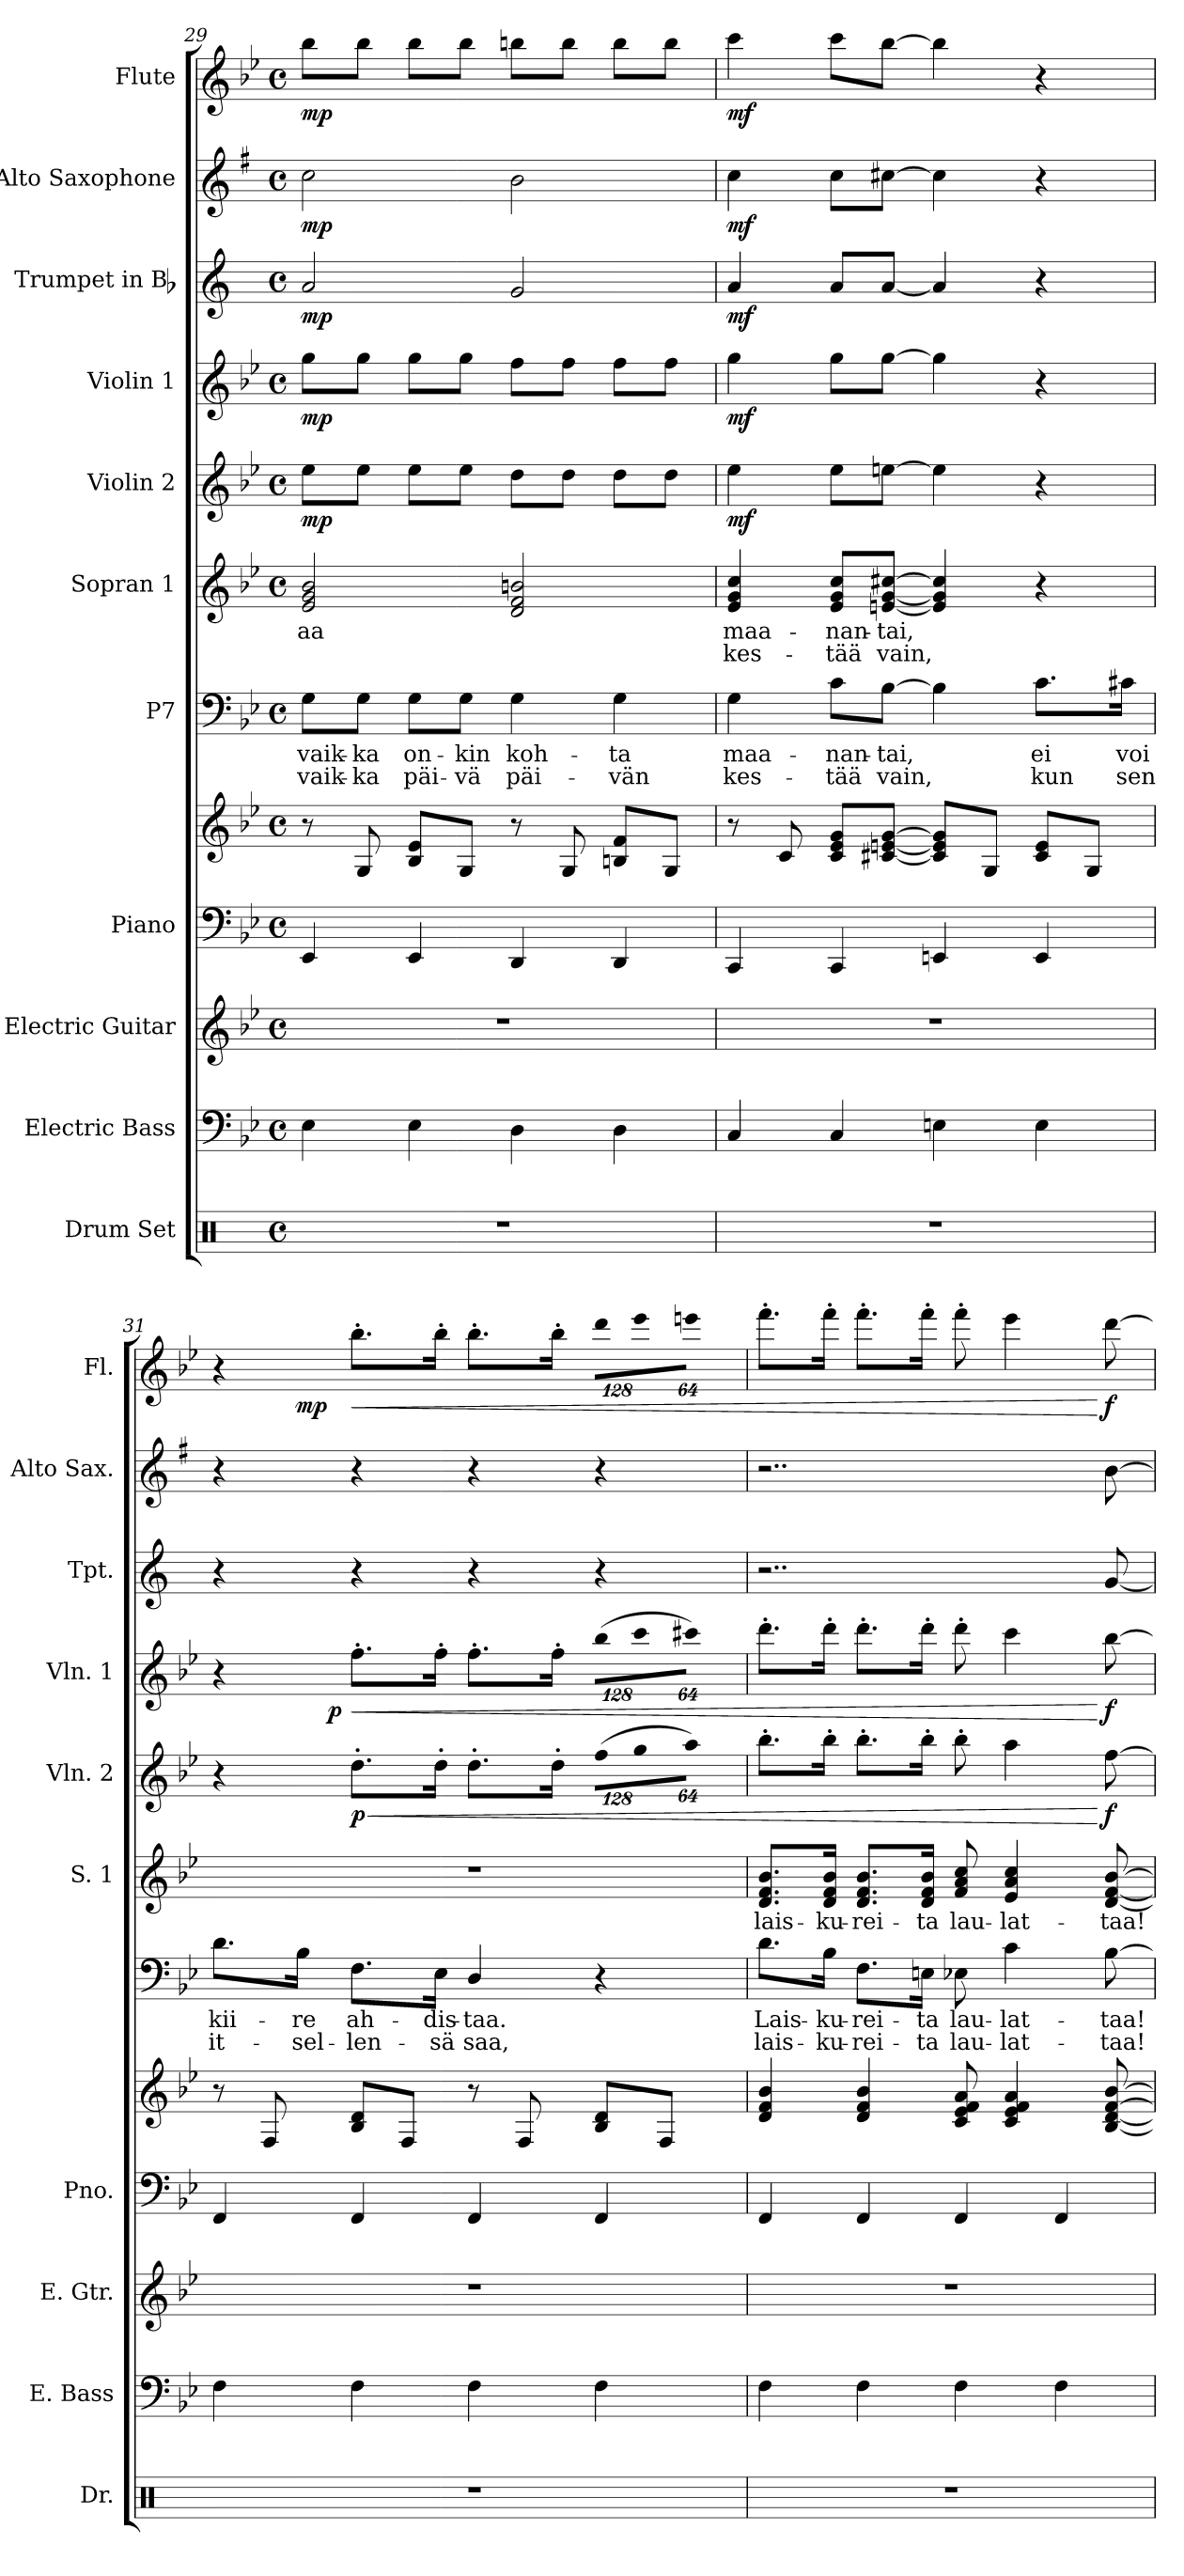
**kern	**kern	**kern	**kern	**kern	**kern	**text	**text	**kern	**text	**text	**kern	**dynam	**kern	**dynam	**kern	**dynam	**kern	**dynam	**kern	**dynam
*part11	*part10	*part9	*part8	*part8	*part7	*part7	*part7	*part6	*part6	*part6	*part5	*part5	*part4	*part4	*part3	*part3	*part2	*part2	*part1	*part1
*staff12	*staff11	*staff10	*staff9	*staff8	*staff7	*staff7	*staff7	*staff6	*staff6	*staff6	*staff5	*staff5	*staff4	*staff4	*staff3	*staff3	*staff2	*staff2	*staff1	*staff1
*I"Drum Set	*I"Electric Bass	*I"Electric Guitar	*I"Piano	*	*I"P7	*	*	*I"Sopran 1	*	*	*I"Violin 2	*	*I"Violin 1	*	*I"Trumpet in Bb	*	*I"Alto Saxophone	*	*I"Flute	*
*I'Dr.	*I'E. Bass	*I'E. Gtr.	*I'Pno.	*	*	*	*	*I'S. 1	*	*	*I'Vln. 2	*	*I'Vln. 1	*	*I'Tpt.	*	*I'Alto Sax.	*	*I'Fl.	*
!!LO:PB:g=z
*clefX	*clefF4	*clefG2	*clefF4	*clefG2	*clefF4	*	*	*clefG2	*	*	*clefG2	*	*clefG2	*	*clefG2	*	*clefG2	*	*clefG2	*
*	*ITrd7c12	*ITrd7c12	*	*	*	*	*	*	*	*	*	*	*	*	*ITrd1c2	*	*ITrd5c9	*	*	*
*k[]	*k[b-e-]	*k[b-e-]	*k[b-e-]	*k[b-e-]	*k[b-e-]	*	*	*k[b-e-]	*	*	*k[b-e-]	*	*k[b-e-]	*	*k[b-e-]	*	*k[b-e-]	*	*k[b-e-]	*
*C:	*B-:	*B-:	*B-:	*B-:	*B-:	*	*	*B-:	*	*	*B-:	*	*B-:	*	*B-:	*	*B-:	*	*B-:	*
*M4/4	*M4/4	*M4/4	*M4/4	*M4/4	*M4/4	*	*	*M4/4	*	*	*M4/4	*	*M4/4	*	*M4/4	*	*M4/4	*	*M4/4	*
*met(c)	*met(c)	*met(c)	*met(c)	*met(c)	*met(c)	*	*	*met(c)	*	*	*met(c)	*	*met(c)	*	*met(c)	*	*met(c)	*	*met(c)	*
=29	=29	=29	=29	=29	=29	=29	=29	=29	=29	=29	=29	=29	=29	=29	=29	=29	=29	=29	=29	=29
!	!	!	!	!	!	!LO:LY:b:color=#000000	!LO:LY:b:color=#000000	!	!	!	!	!	!	!	!	!	!	!	!	!
!	!	!	!	!	!	!	!	!	!LO:LY:b:color=#000000	!	!	!	!	!	!	!	!	!	!	!
1r	4EE-i\	1r	4EE-i/	8r	8Gi\L	vaik-	vaik-	2e-i/ 2gi 2b-i	aa	.	8ee-i\L	mp	8ggi\L	mp	2gi/	mp	2e-i\	mp	8bb-i\L	mp
!	!	!	!	!	!	!LO:LY:b:color=#000000	!LO:LY:b:color=#000000	!	!	!	!	!	!	!	!	!	!	!	!	!
.	.	.	.	8Gi/	8Gi\J	-ka	-ka	.	.	.	8ee-i\J	.	8ggi\J	.	.	.	.	.	8bb-i\J	.
!	!	!	!	!	!	!LO:LY:b:color=#000000	!LO:LY:b:color=#000000	!	!	!	!	!	!	!	!	!	!	!	!	!
.	4EE-i\	.	4EE-i/	8B-i/ 8e-i/L	8Gi\L	on-	päi-	.	.	.	8ee-i\L	.	8ggi\L	.	.	.	.	.	8bb-i\L	.
!	!	!	!	!	!	!LO:LY:b:color=#000000	!LO:LY:b:color=#000000	!	!	!	!	!	!	!	!	!	!	!	!	!
.	.	.	.	8Gi/J	8Gi\J	-kin	-vä	.	.	.	8ee-i\J	.	8ggi\J	.	.	.	.	.	8bb-i\J	.
!	!	!	!	!	!	!LO:LY:b:color=#000000	!LO:LY:b:color=#000000	!	!	!	!	!	!	!	!	!	!	!	!	!
.	4DDi\	.	4DDi/	8r	4Gi\	koh-	päi-	2di/ 2fi 2bni	.	.	8ddi\L	.	8ffi\L	.	2fi/	.	2di\	.	8bbni\L	.
.	.	.	.	8Gi/	.	.	.	.	.	.	8ddi\J	.	8ffi\J	.	.	.	.	.	8bbi\J	.
!	!	!	!	!	!	!LO:LY:b:color=#000000	!LO:LY:b:color=#000000	!	!	!	!	!	!	!	!	!	!	!	!	!
.	4DDi\	.	4DDi/	8Bni/ 8fi/L	4Gi\	-ta	-vän	.	.	.	8ddi\L	.	8ffi\L	.	.	.	.	.	8bbi\L	.
.	.	.	.	8Gi/J	.	.	.	.	.	.	8ddi\J	.	8ffi\J	.	.	.	.	.	8bbi\J	.
=30	=30	=30	=30	=30	=30	=30	=30	=30	=30	=30	=30	=30	=30	=30	=30	=30	=30	=30	=30	=30
!	!	!	!	!	!	!LO:LY:b:color=#000000	!LO:LY:b:color=#000000	!	!	!	!	!	!	!	!	!	!	!	!	!
!	!	!	!	!	!	!	!	!	!LO:LY:b:color=#000000	!LO:LY:b:color=#000000	!	!	!	!	!	!	!	!	!	!
1r	4CCi/	1r	4CCi/	8r	4Gi\	maa-	kes-	4e-i/ 4gi 4cci	maa-	kes-	4ee-i\	mf	4ggi\	mf	4gi/	mf	4e-i\	mf	4ccci\	mf
.	.	.	.	8ci/	.	.	.	.	.	.	.	.	.	.	.	.	.	.	.	.
!	!	!	!	!	!	!LO:LY:b:color=#000000	!LO:LY:b:color=#000000	!	!	!	!	!	!	!	!	!	!	!	!	!
!	!	!	!	!	!	!	!	!	!LO:LY:b:color=#000000	!LO:LY:b:color=#000000	!	!	!	!	!	!	!	!	!	!
.	4CCi/	.	4CCi/	8ci/ 8e-i/ 8gi/L	8ci\L	-nan-	-tää	8e-i/ 8gi/ 8cci/L	-nan-	-tää	8ee-i\L	.	8ggi\L	.	8gi/L	.	8e-i\L	.	8ccci\L	.
!	!	!	!	!	!	!LO:LY:b:color=#000000	!LO:LY:b:color=#000000	!	!	!	!	!	!	!	!	!	!	!	!	!
!	!	!	!	!	!	!	!	!	!LO:LY:b:color=#000000	!LO:LY:b:color=#000000	!	!	!	!	!	!	!	!	!	!
.	.	.	.	[<8c#Xi/ [<8eni/ [>8gi/J	[>8B-i\J	-tai,	vain,	[<8eni/ [<8gi/ [>8cc#Xi/J	-tai,	vain,	[>8eeni\J	.	[>8ggi\J	.	[<8gi/J	.	[>8eni\J	.	[>8bb-i\J	.
.	4EEni\	.	4EEni/	8c#i]/ 8ei]/ 8gi]/L	4B-i\]	.	.	4ei/] 4gi] 4cc#i]	.	.	4eei\]	.	4ggi\]	.	4gi/]	.	4ei\]	.	4bb-i\]	.
.	.	.	.	8Gi/J	.	.	.	.	.	.	.	.	.	.	.	.	.	.	.	.
!	!	!	!	!	!	!LO:LY:b:color=#000000	!LO:LY:b:color=#000000	!	!	!	!	!	!	!	!	!	!	!	!	!
.	4EEi\	.	4EEi/	8c#i/ 8ei/L	8.ci\L	ei	kun	4r	.	.	4r	.	4r	.	4r	.	4r	.	4r	.
.	.	.	.	8Gi/J	.	.	.	.	.	.	.	.	.	.	.	.	.	.	.	.
!	!	!	!	!	!	!LO:LY:b:color=#000000	!LO:LY:b:color=#000000	!	!	!	!	!	!	!	!	!	!	!	!	!
.	.	.	.	.	16c#Xi\Jk	voi	sen	.	.	.	.	.	.	.	.	.	.	.	.	.
=31	=31	=31	=31	=31	=31	=31	=31	=31	=31	=31	=31	=31	=31	=31	=31	=31	=31	=31	=31	=31
!	!	!	!	!	!	!LO:LY:b:color=#000000	!LO:LY:b:color=#000000	!	!	!	!	!	!	!	!	!	!	!	!	!
*	*	*	*	*	*	*	*	*	*	*	*	*	*^	*	*	*	*	*	*^	*
1r	4FFi\	1r	4FFi/	8r	8.di\L	kii-	it-	1r	.	.	4r	.	4r	8ryy	.	4r	.	4r	.	4r	8.ryy	.
.	.	.	.	8Fi/	.	.	.	.	.	.	.	.	.	16ryy	.	.	.	.	.	.	.	.
!	!	!	!	!	!	!LO:LY:b:color=#000000	!LO:LY:b:color=#000000	!	!	!	!	!	!	!	!	!	!	!	!	!	!	!
.	.	.	.	.	16B-i\Jk	-re	-sel-	.	.	.	.	.	.	64ryy	.	.	.	.	.	.	2ryy	mp
.	.	.	.	.	.	.	.	.	.	.	.	.	.	128ryy	.	.	.	.	.	.	.	.
.	.	.	.	.	.	.	.	.	.	.	.	.	.	256ryy	.	.	.	.	.	.	.	.
.	.	.	.	.	.	.	.	.	.	.	.	.	.	1024ryy	.	.	.	.	.	.	.	.
.	.	.	.	.	.	.	.	.	.	.	.	.	.	2ryy	p	.	.	.	.	.	.	.
!	!	!	!	!	!	!LO:LY:b:color=#000000	!LO:LY:b:color=#000000	!	!	!	!	!LO:HP:b	!	!	!LO:HP:b	!	!	!	!	!	!	!LO:HP:b
.	4FFi\	.	4FFi/	8B-i/ 8di/L	8.Fi\L	ah-	-len-	.	.	.	8.dd'i\L	< p	8.ff'i\L	.	<	4r	.	4r	.	8.bb-'i\L	.	<
.	.	.	.	8Fi/J	.	.	.	.	.	.	.	.	.	.	.	.	.	.	.	.	.	.
!	!	!	!	!	!	!LO:LY:b:color=#000000	!LO:LY:b:color=#000000	!	!	!	!	!	!	!	!	!	!	!	!	!	!	!
.	.	.	.	.	16E-i\Jk	-dis-	-sä	.	.	.	16dd'i\Jk	.	16ff'i\Jk	.	.	.	.	.	.	16bb-'i\Jk	.	.
!	!	!	!	!	!	!LO:LY:b:color=#000000	!LO:LY:b:color=#000000	!	!	!	!	!	!	!	!	!	!	!	!	!	!	!
.	4FFi\	.	4FFi/	8r	4Di/	-taa.	saa,	.	.	.	8.dd'i\L	.	8.ff'i\L	.	.	4r	.	4r	.	8.bb-'i\L	.	.
.	.	.	.	8Fi/	.	.	.	.	.	.	.	.	.	.	.	.	.	.	.	.	.	.
.	.	.	.	.	.	.	.	.	.	.	16dd'i\Jk	.	16ff'i\Jk	.	.	.	.	.	.	16bb-'i\Jk	4ryy	.
.	.	.	.	.	.	.	.	.	.	.	.	.	.	4ryy	.	.	.	.	.	.	.	.
*	*	*	*	*	*	*	*	*	*	*	*Xbrackettup	*	*	*	*	*	*	*	*	*	*	*
!	!	!	!	!	!	!	!	!	!	!	!LO:N:vis=8	!	!	!	!	!	!	!	!	!	!	!
*	*	*	*	*	*	*	*	*	*	*	*	*	*Xbrackettup	*	*	*	*	*	*	*	*	*
!	!	!	!	!	!	!	!	!	!	!	!	!	!LO:N:vis=8	!	!	!	!	!	!	!	!	!
*	*	*	*	*	*	*	*	*	*	*	*	*	*	*	*	*	*	*	*	*Xbrackettup	*	*
!	!	!	!	!	!	!	!	!	!	!	!	!	!	!	!	!	!	!	!	!LO:N:vis=8	!	!
.	4FFi\	.	4FFi/	8B-i/ 8di/L	4r	.	.	.	.	.	(1024%85ffi\L	.	(1024%85bb-i\L	.	.	4r	.	4r	.	1024%85dddi\L	.	.
!	!	!	!	!	!	!	!	!	!	!	!LO:N:vis=8	!	!LO:N:vis=8	!	!	!	!	!	!	!LO:N:vis=8	!	!
.	.	.	.	.	.	.	.	.	.	.	1024%85ggi\	.	1024%85ccci\	.	.	.	.	.	.	1024%85eee-i\	.	.
.	.	.	.	8Fi/J	.	.	.	.	.	.	.	.	.	.	.	.	.	.	.	.	.	.
!	!	!	!	!	!	!	!	!	!	!	!LO:N:vis=8	!	!LO:N:vis=8	!	!	!	!	!	!	!LO:N:vis=8	!	!
.	.	.	.	.	.	.	.	.	.	.	512%43aai\J)	.	512%43ccc#Xi\J)	.	.	.	.	.	.	512%43eeeni\J	.	.
.	.	.	.	.	.	.	.	.	.	.	.	.	.	.	.	.	.	.	.	.	16ryy	.
.	.	.	.	.	.	.	.	.	.	.	.	.	.	32ryy	.	.	.	.	.	.	.	.
.	.	.	.	.	.	.	.	.	.	.	.	.	.	512.ryy	.	.	.	.	.	.	.	.
*	*	*	*	*	*	*	*	*	*	*	*	*	*v	*v	*	*	*	*	*	*v	*v	*
!!LO:PB:g=z
=32	=32	=32	=32	=32	=32	=32	=32	=32	=32	=32	=32	=32	=32	=32	=32	=32	=32	=32	=32	=32
*	*	*	*	*	*	*	*	*	*	*	*	*	*^	*	*	*	*	*	*^	*
!	!	!	!	!	!	!LO:LY:b:color=#000000	!LO:LY:b:color=#000000	!	!	!	!	!	!	!	!	!	!	!	!	!	!	!
*	*	*	*	*	*	*	*	*	*	*	*	*	*v	*v	*	*	*	*	*	*v	*v	*
*	*	*	*	*	*	*	*	*	*	*	*	*	*^	*	*	*	*	*	*^	*
!	!	!	!	!	!	!	!	!	!LO:LY:b:color=#000000	!	!	!	!	!	!	!	!	!	!	!	!	!
*	*	*	*	*	*	*	*	*	*	*	*	*	*v	*v	*	*	*	*	*	*v	*v	*
1r	4FFi\	1r	4FFi/	4di/ 4fi 4b-i	8.di\L	Lais-	lais-	8.di/ 8.fi/ 8.b-i/L	lais-	.	8.bb-'i\L	.	8.ddd'i\L	.	2..r	.	2..r	.	8.fff'i\L	.
!	!	!	!	!	!	!LO:LY:b:color=#000000	!LO:LY:b:color=#000000	!	!	!	!	!	!	!	!	!	!	!	!	!
!	!	!	!	!	!	!	!	!	!LO:LY:b:color=#000000	!	!	!	!	!	!	!	!	!	!	!
.	.	.	.	.	16B-i\Jk	-ku-	-ku-	16di/ 16fi/ 16b-i/Jk	-ku-	.	16bb-'i\Jk	.	16ddd'i\Jk	.	.	.	.	.	16fff'i\Jk	.
!	!	!	!	!	!	!LO:LY:b:color=#000000	!LO:LY:b:color=#000000	!	!	!	!	!	!	!	!	!	!	!	!	!
!	!	!	!	!	!	!	!	!	!LO:LY:b:color=#000000	!	!	!	!	!	!	!	!	!	!	!
.	4FFi\	.	4FFi/	4di/ 4fi 4b-i	8.Fi\L	-rei-	-rei-	8.di/ 8.fi/ 8.b-i/L	-rei-	.	8.bb-'i\L	.	8.ddd'i\L	.	.	.	.	.	8.fff'i\L	.
!	!	!	!	!	!	!LO:LY:b:color=#000000	!LO:LY:b:color=#000000	!	!	!	!	!	!	!	!	!	!	!	!	!
!	!	!	!	!	!	!	!	!	!LO:LY:b:color=#000000	!	!	!	!	!	!	!	!	!	!	!
.	.	.	.	.	16Eni\Jk	-ta	-ta	16di/ 16fi/ 16b-i/Jk	-ta	.	16bb-'i\Jk	.	16ddd'i\Jk	.	.	.	.	.	16fff'i\Jk	.
!	!	!	!	!	!	!LO:LY:b:color=#000000	!LO:LY:b:color=#000000	!	!	!	!	!	!	!	!	!	!	!	!	!
!	!	!	!	!	!	!	!	!	!LO:LY:b:color=#000000	!	!	!	!	!	!	!	!	!	!	!
.	4FFi\	.	4FFi/	8ci/ 8e-i 8fi 8ai	8E-Xi\	lau-	lau-	8fi/ 8ai 8cci	lau-	.	8bb-'i\	.	8ddd'i\	.	.	.	.	.	8fff'i\	.
!	!	!	!	!	!	!LO:LY:b:color=#000000	!LO:LY:b:color=#000000	!	!	!	!	!	!	!	!	!	!	!	!	!
!	!	!	!	!	!	!	!	!	!LO:LY:b:color=#000000	!	!	!	!	!	!	!	!	!	!	!
.	.	.	.	4ci/ 4e-i 4fi 4ai	4ci\	-lat-	-lat-	4e-i/ 4ai 4cci	-lat-	.	4aai\	.	4ccci\	.	.	.	.	.	4eee-i\	.
.	4FFi\	.	4FFi/	.	.	.	.	.	.	.	.	.	.	.	.	.	.	.	.	.
!	!	!	!	!	!	!LO:LY:b:color=#000000	!LO:LY:b:color=#000000	!	!	!	!	!	!	!	!	!	!	!	!	!
!	!	!	!	!	!	!	!	!	!LO:LY:b:color=#000000	!	!	!	!	!	!	!	!	!	!	!
.	.	.	.	[<8B-i/ [<8di [>8fi [>8b-i	[>8B-i\	-taa!	-taa!	[<8di/ [<8fi [>8b-i	-taa!	.	[>8ffi\	[ f	[>8bb-i\	[ f	[<8fi/	.	[>8di\	.	[>8dddi\	[ f
=	=	=	=	=	=	=	=	=	=	=	=	=	=	=	=	=	=	=	=	=
*-	*-	*-	*-	*-	*-	*-	*-	*-	*-	*-	*-	*-	*-	*-	*-	*-	*-	*-	*-	*-
